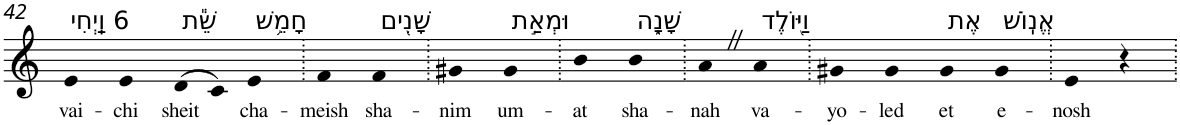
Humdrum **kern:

**kern	**text
*part1	*part1
*staff1	*staff1
*I"Piano	*
*I'Pno	*
!!LO:PB:g=z
*clefG2	*
*k[]	*
=42	=42
!LO:TX:a:t=6 וַֽיְחִי	!
!	!LO:LY:b
4e	vai-
!	!LO:LY:b
4e	-chi
!LO:TX:a:t=שֵׁ֕ת	!
!	!LO:LY:b
(>8d	sheit
8c)	.
!LO:TX:a:t=חָמֵ֥שׁ	!
!	!LO:LY:b
4e	cha-
=43.	=43.
!	!LO:LY:b
4f	-meish
!LO:TX:a:t=שָׁנִ֖ים	!
!	!LO:LY:b
4f	sha-
=44.	=44.
!	!LO:LY:b
4g#X	-nim
!LO:TX:a:t=וּמְאַ֣ת	!
!	!LO:LY:b
4g#	um-
=45.	=45.
!	!LO:LY:b
4b	-at
!LO:TX:a:t=שָׁנָ֑ה	!
!	!LO:LY:b
4b	sha-
=46.	=46.
!	!LO:LY:b
4aZ	-nah
!LO:TX:a:t=וַיּ֖וֹלֶד	!
!	!LO:LY:b
4a	va-
=47.	=47.
!	!LO:LY:b
4g#X	-yo-
!	!LO:LY:b
4g#	-led
!LO:TX:a:t=אֶת	!
!	!LO:LY:b
4g#	et
!LO:TX:a:t=אֱנֽוֹשׁ	!
!	!LO:LY:b
4g#	e-
=48.	=48.
!	!LO:LY:b
4e	-nosh
4r	.
=.	=.
*-	*-
